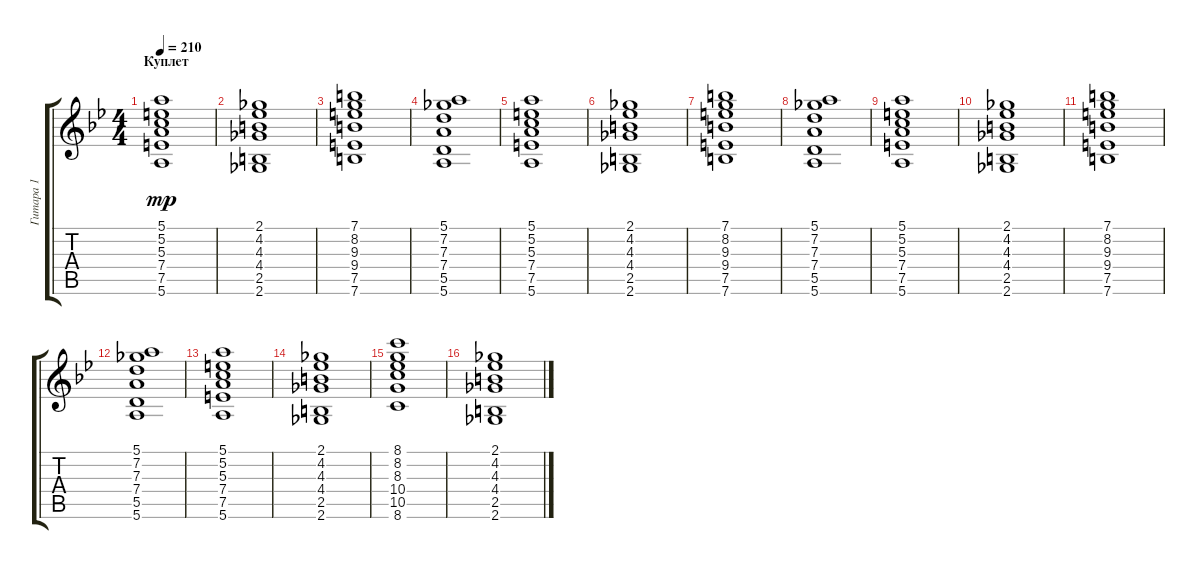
\track ("Гитара 1" "Гитара 1") {instrument distortionguitar}
\staff {score tabs}
\tuning (E4 B3 G3 D3 A2 E2) {hide}
\ts (4 4)
\section ("" "Куплет")
\tempo 210
\clef g2
\ks bb
(5.1 5.2 5.3 7.4 7.5 5.6).1{dy mp} |
(2.1 4.2 4.3 4.4 2.5 2.6).1 |
(7.1 8.2 9.3 9.4 7.5 7.6).1 |
(5.1 7.2 7.3 7.4 5.5 5.6).1 |
(5.1 5.2 5.3 7.4 7.5 5.6).1 |
(2.1 4.2 4.3 4.4 2.5 2.6).1 |
(7.1 8.2 9.3 9.4 7.5 7.6).1 |
(5.1 7.2 7.3 7.4 5.5 5.6).1 |
(5.1 5.2 5.3 7.4 7.5 5.6).1 |
(2.1 4.2 4.3 4.4 2.5 2.6).1 |
(7.1 8.2 9.3 9.4 7.5 7.6).1 |
(5.1 7.2 7.3 7.4 5.5 5.6).1 |
(5.1 5.2 5.3 7.4 7.5 5.6).1 |
(2.1 4.2 4.3 4.4 2.5 2.6).1 |
(8.1 8.2 8.3 10.4 10.5 8.6).1 |
(2.1 4.2 4.3 4.4 2.5 2.6).1
